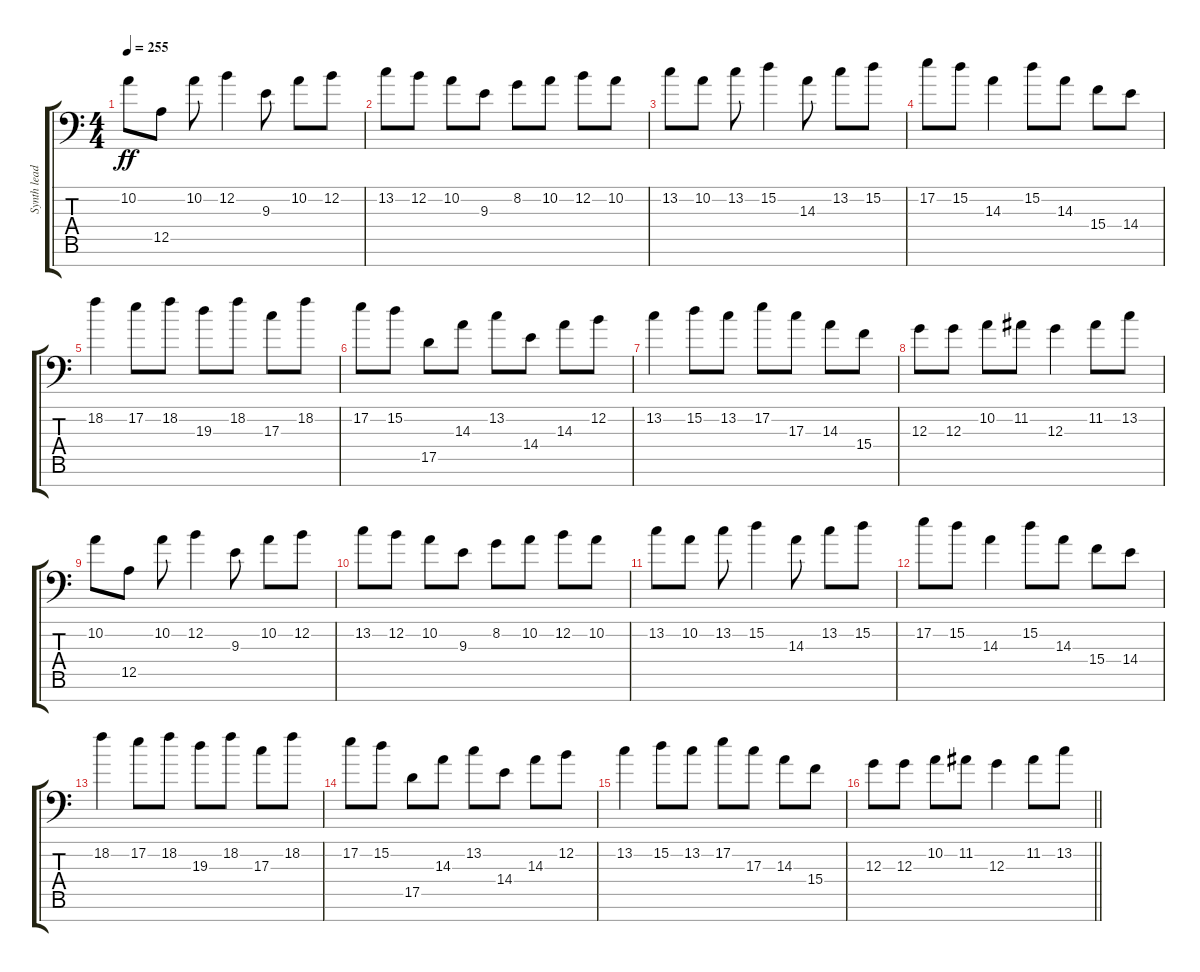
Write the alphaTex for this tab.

\track ("Synth lead" "Synth lead") {instrument lead1square}
\staff {score tabs}
\tuning (C8 B3 G3 D3 A2 E2 A-1) {hide}
\ts (4 4)
\tempo 255
\clef f4
\ks c
10.2.8{dy ff} 12.5.8 10.2.8 12.2.4 9.3.8 10.2.8 12.2.8 |
13.2.8 12.2.8 10.2.8 9.3.8 8.2.8 10.2.8 12.2.8 10.2.8 |
13.2.8 10.2.8 13.2.8 15.2.4 14.3.8 13.2.8 15.2.8 |
17.2.8 15.2.8 14.3.4 15.2.8 14.3.8 15.4.8 14.4.8 |
18.2.4 17.2.8 18.2.8 19.3.8 18.2.8 17.3.8 18.2.8 |
17.2.8 15.2.8 17.5.8 14.3.8 13.2.8 14.4.8 14.3.8 12.2.8 |
13.2.4 15.2.8 13.2.8 17.2.8 17.3.8 14.3.8 15.4.8 |
12.3.8 12.3.8 10.2.8 11.2.8 12.3.4 11.2.8 13.2.8 |
10.2.8 12.5.8 10.2.8 12.2.4 9.3.8 10.2.8 12.2.8 |
13.2.8 12.2.8 10.2.8 9.3.8 8.2.8 10.2.8 12.2.8 10.2.8 |
13.2.8 10.2.8 13.2.8 15.2.4 14.3.8 13.2.8 15.2.8 |
17.2.8 15.2.8 14.3.4 15.2.8 14.3.8 15.4.8 14.4.8 |
18.2.4 17.2.8 18.2.8 19.3.8 18.2.8 17.3.8 18.2.8 |
17.2.8 15.2.8 17.5.8 14.3.8 13.2.8 14.4.8 14.3.8 12.2.8 |
13.2.4 15.2.8 13.2.8 17.2.8 17.3.8 14.3.8 15.4.8 |
\barLineRight lightlight
12.3.8 12.3.8 10.2.8 11.2.8 12.3.4 11.2.8 13.2.8
